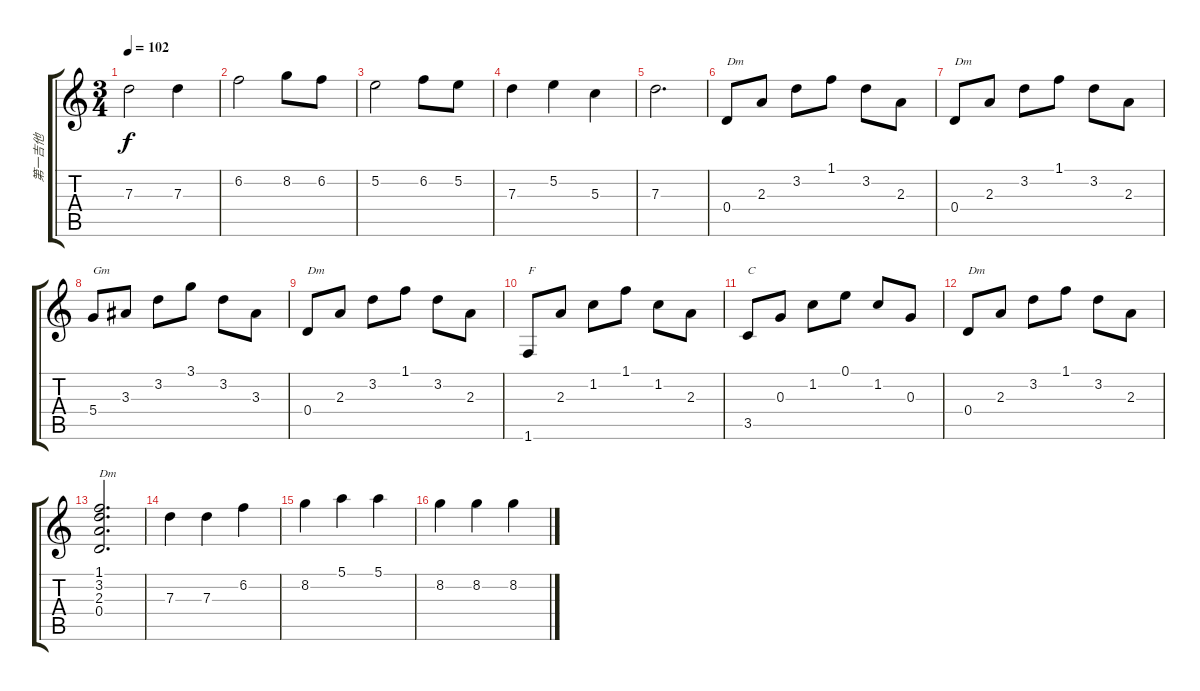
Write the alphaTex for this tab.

\track ("第一吉他" "第一吉他") {instrument acousticguitarsteel}
\staff {score tabs}
\tuning (E4 B3 G3 D3 A2 E2) {hide}
\ts (3 4)
\tempo 102
\clef g2
\ks c
7.3.2{dy f} 7.3.4 |
6.2.2 8.2.8 6.2.8 |
5.2.2 6.2.8 5.2.8 |
7.3.4 5.2.4 5.3.4 |
7.3.2{d} |
0.4.8{txt "Dm"} 2.3.8 3.2.8 1.1.8 3.2.8 2.3.8 |
0.4.8{txt "Dm"} 2.3.8 3.2.8 1.1.8 3.2.8 2.3.8 |
5.4.8{txt "Gm"} 3.3.8 3.2.8 3.1.8 3.2.8 3.3.8 |
0.4.8{txt "Dm"} 2.3.8 3.2.8 1.1.8 3.2.8 2.3.8 |
1.6.8{txt "F"} 2.3.8 1.2.8 1.1.8 1.2.8 2.3.8 |
3.5.8{txt "C"} 0.3.8 1.2.8 0.1.8 1.2.8 0.3.8 |
0.4.8{txt "Dm"} 2.3.8 3.2.8 1.1.8 3.2.8 2.3.8 |
(1.1 3.2 2.3 0.4).2{d txt "Dm"} |
7.3.4 7.3.4 6.2.4 |
8.2.4 5.1.4 5.1.4 |
8.2.4 8.2.4 8.2.4
